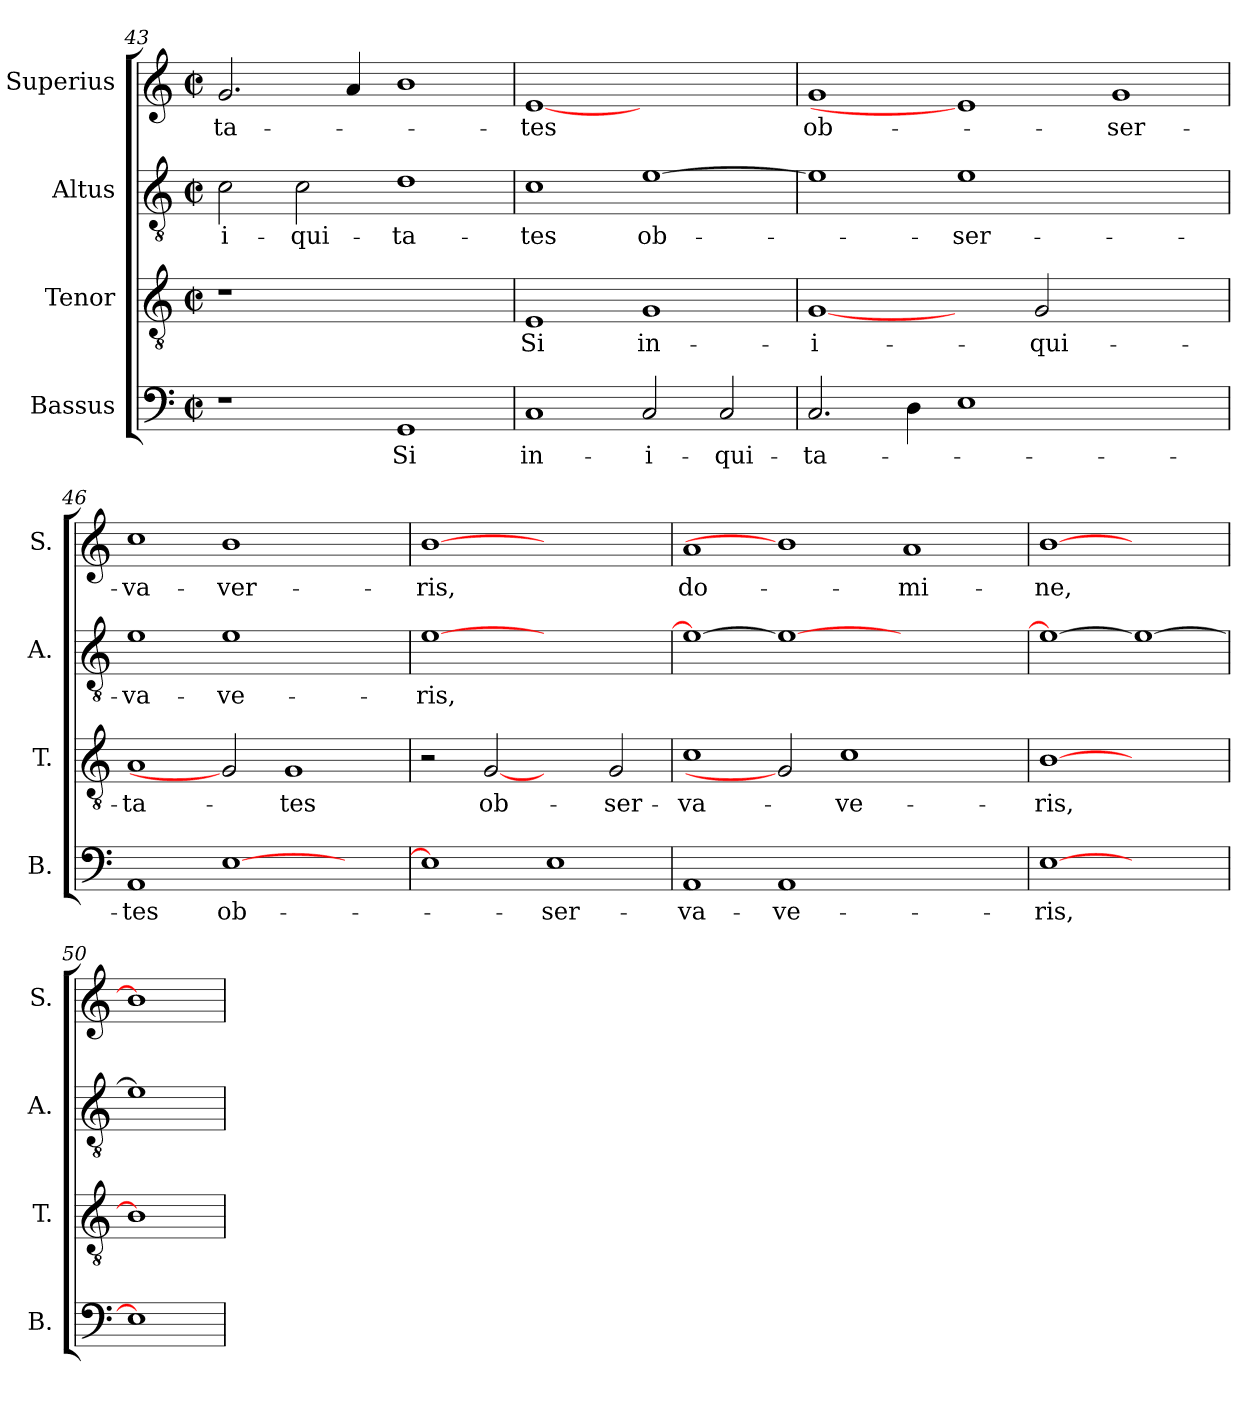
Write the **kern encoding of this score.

**kern	**text	**kern	**text	**kern	**text	**kern	**text
*part4	*part4	*part3	*part3	*part2	*part2	*part1	*part1
*staff4	*staff4	*staff3	*staff3	*staff2	*staff2	*staff1	*staff1
*I"Bassus	*	*I"Tenor	*	*I"Altus	*	*I"Superius	*
*I'B.	*	*I'T.	*	*I'A.	*	*I'S.	*
*clefF4	*	*clefGv2	*	*clefGv2	*	*clefG2	*
*	*	*ITrd7c12	*	*ITrd7c12	*	*	*
*k[]	*	*k[]	*	*k[]	*	*k[]	*
*C:	*	*C:	*	*C:	*	*C:	*
*M2/2	*	*M2/2	*	*M2/2	*	*M2/2	*
*met(c|)	*	*met(c|)	*	*met(c|)	*	*met(c|)	*
=43	=43	=43	=43	=43	=43	=43	=43
!	!	!LO:N:vis=1	!	!	!	!	!
!	!	!	!	!	!LO:LY:b:color=#000000	!	!
!	!	!	!	!	!	!	!LO:LY:b:color=#000000
1r	.	1r	.	2Ci\	-i-	2.gi/	-ta-
!	!	!	!	!	!LO:LY:b:color=#000000	!	!
.	.	.	.	2Ci\	-qui-	.	.
.	.	.	.	.	.	4ai/	.
!	!LO:LY:b:color=#000000	!	!	!	!	!	!
!	!	!	!	!	!LO:LY:b:color=#000000	!	!
1GGi	Si	1ryy	.	1Di	-ta-	1bi	.
=44	=44	=44	=44	=44	=44	=44	=44
!	!LO:LY:b:color=#000000	!	!	!	!	!	!
!	!	!	!LO:LY:b:color=#000000	!	!	!	!
!	!	!	!	!	!LO:LY:b:color=#000000	!	!
!	!	!	!	!	!	!	!LO:LY:b:color=#000000
1Ci	in-	1EEi	Si	1Ci	-tes	[1ei	-tes
!	!LO:LY:b:color=#000000	!	!	!	!	!	!
!	!	!	!LO:LY:b:color=#000000	!	!	!	!
!	!	!	!	!	!LO:LY:b:color=#000000	!	!
2Ci/	-i-	1GGi	in-	[>1Ei	ob-	1ryy	.
!	!LO:LY:b:color=#000000	!	!	!	!	!	!
2Ci/	-qui-	.	.	.	.	.	.
!!LO:LB:g=z
=45	=45	=45	=45	=45	=45	=45	=45
!	!LO:LY:b:color=#000000	!	!	!	!	!	!
!	!	!	!LO:LY:b:color=#000000	!	!	!	!
!	!	!	!	!	!	!	!LO:LY:b:color=#000000
2.Ci/	-ta-	[1GGi	-i-	1Ei]	.	1gi	ob-
4Di\	.	.	.	.	.	.	.
!	!	!	!	!	!LO:LY:b:color=#000000	!	!
1Ei	.	2ryy	.	1Ei	-ser-	1ei]	.
!	!	!	!LO:LY:b:color=#000000	!	!	!	!
.	.	2GGi/	-qui-	.	.	.	.
!	!	!	!	!	!	!	!LO:LY:b:color=#000000
1ryy	.	1ryy	.	1ryy	.	1gi	-ser-
=46	=46	=46	=46	=46	=46	=46	=46
!	!LO:LY:b:color=#000000	!	!	!	!	!	!
!	!	!	!LO:LY:b:color=#000000	!	!	!	!
!	!	!	!	!	!LO:LY:b:color=#000000	!	!
!	!	!	!	!	!	!	!LO:LY:b:color=#000000
1AAi	-tes	1AAi	-ta-	1Ei	-va-	1cci	-va-
!	!LO:LY:b:color=#000000	!	!	!	!	!	!
!	!	!	!	!	!LO:LY:b:color=#000000	!	!
!	!	!	!	!	!	!	!LO:LY:b:color=#000000
[>1Ei	ob-	2GGi]	.	1Ei	-ve-	1bi	-ver-
!	!	!	!LO:LY:b:color=#000000	!	!	!	!
.	.	1GGi	-tes	.	.	.	.
2ryy	.	.	.	2ryy	.	2ryy	.
=47	=47	=47	=47	=47	=47	=47	=47
!	!	!	!	!	!LO:LY:b:color=#000000	!	!
!	!	!	!	!	!	!	!LO:LY:b:color=#000000
1Ei]	.	2r	.	[>1Ei	-ris,	[1bi	-ris,
!	!	!	!LO:LY:b:color=#000000	!	!	!	!
.	.	[2GGi	ob-	.	.	.	.
!	!LO:LY:b:color=#000000	!	!	!	!	!	!
1Ei	-ser-	2ryy	.	1ryy	.	1ryy	.
!	!	!	!LO:LY:b:color=#000000	!	!	!	!
.	.	2GGi/	-ser-	.	.	.	.
=48	=48	=48	=48	=48	=48	=48	=48
!	!LO:LY:b:color=#000000	!	!	!	!	!	!
!	!	!	!LO:LY:b:color=#000000	!	!	!	!
!	!	!	!	!	!	!	!LO:LY:b:color=#000000
1AAi	-va-	1Ci	-va-	1Ei_>	.	1ai	do-
!	!LO:LY:b:color=#000000	!	!	!	!	!	!
1AAi	-ve-	2GGi]	.	1Ei_	.	1bi]	.
!	!	!	!LO:LY:b:color=#000000	!	!	!	!
.	.	1Ci	-ve-	.	.	.	.
!	!	!	!	!	!	!	!LO:LY:b:color=#000000
1ryy	.	.	.	1ryy	.	1ai	-mi-
.	.	2ryy	.	.	.	.	.
=49	=49	=49	=49	=49	=49	=49	=49
!	!LO:LY:b:color=#000000	!	!	!	!	!	!
!	!	!	!LO:LY:b:color=#000000	!	!	!	!
!	!	!	!	!	!	!	!LO:LY:b:color=#000000
[1Ei	-ris,	[1BBi	-ris,	1Ei_>	.	[1bi	-ne,
1ryy	.	1ryy	.	1Ei_	.	1ryy	.
=50	=50	=50	=50	=50	=50	=50	=50
1Ei]	.	1BBi]	.	1Ei]	.	1bi]	.
=	=	=	=	=	=	=	=
*-	*-	*-	*-	*-	*-	*-	*-
